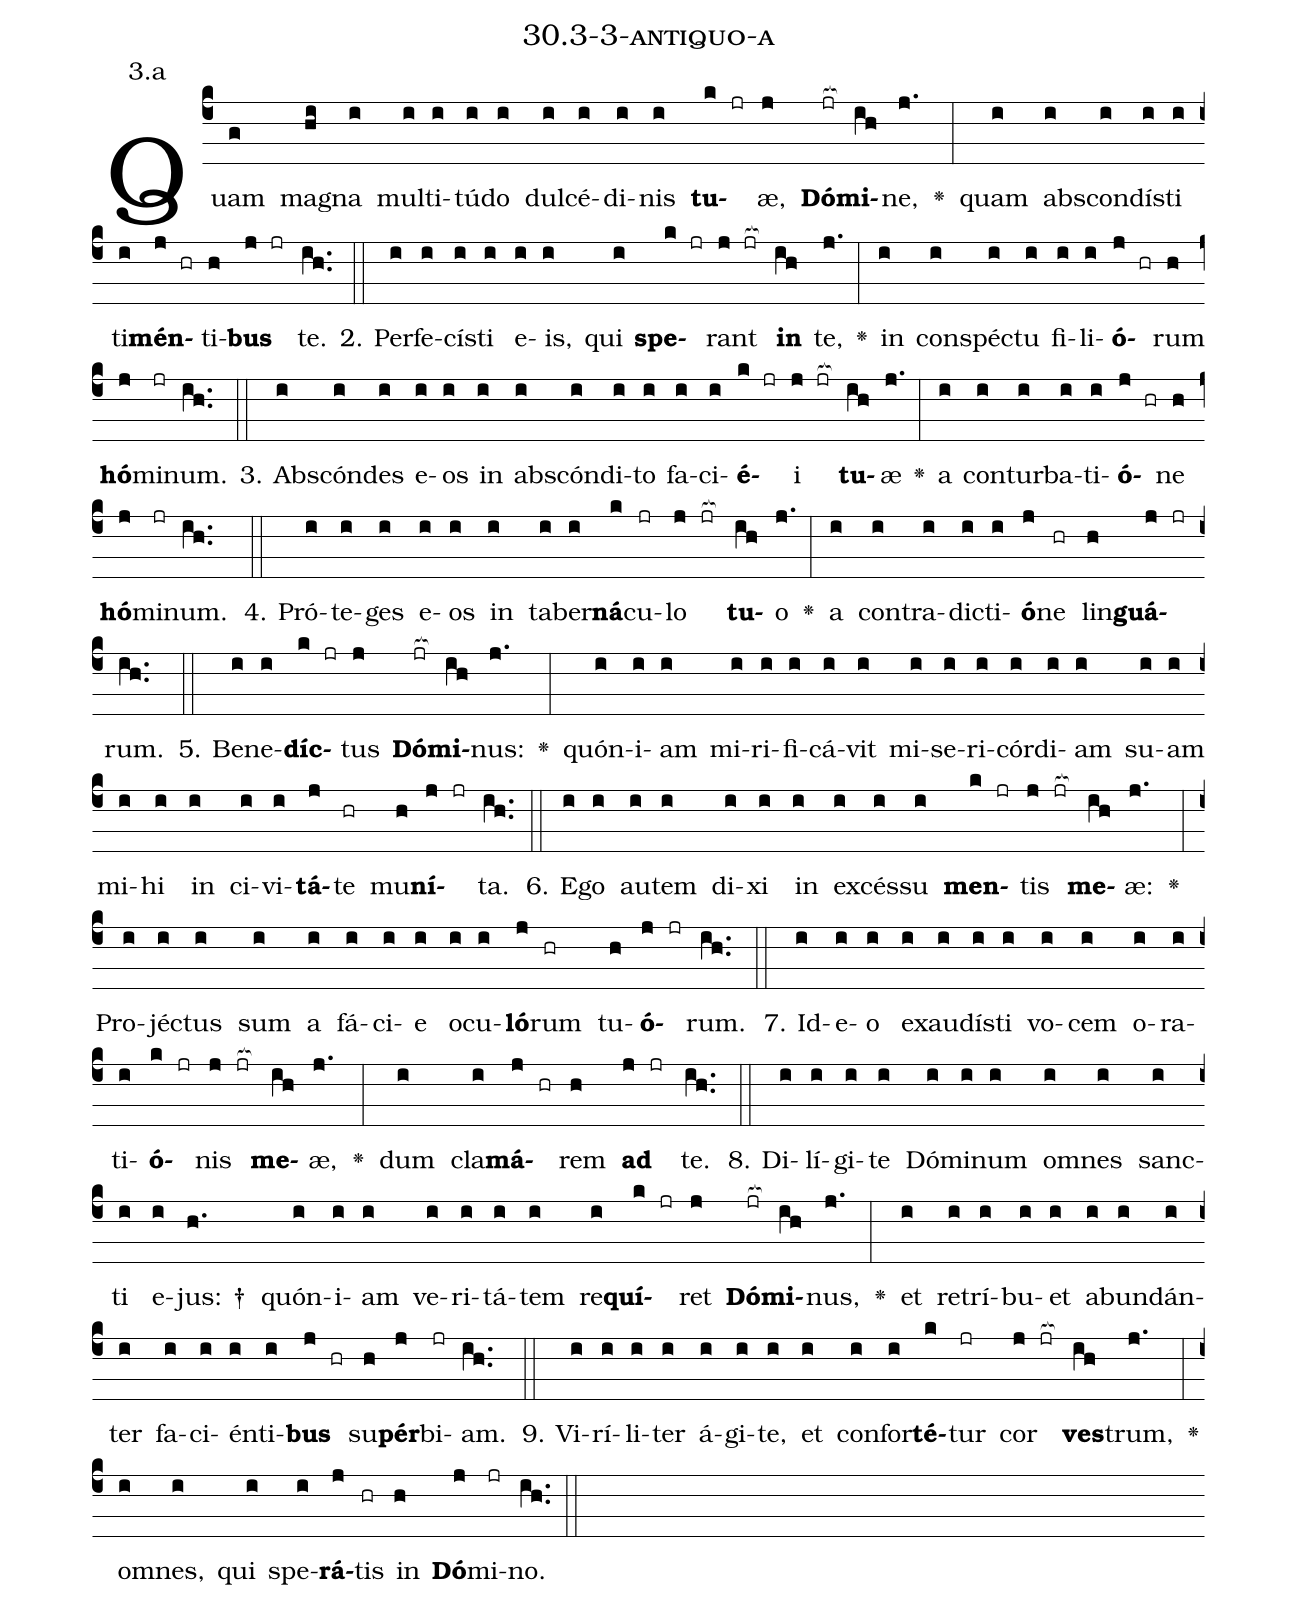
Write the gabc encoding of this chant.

name: 30.3-3-antiquo-a;
annotation: 3.a;
%%
(c4)Quam(g) ma(hi)gna(i) mul(i)ti(i)tú(i)do(i) dul(i)cé(i)di(i)nis(i) <b>tu</b>(k jr)æ,(j) <b>Dó</b>(jr[ocb:1{])<b>mi</b>(ih[ocb:0}])ne,(j.) <v>\greheightstar</v>(:) quam(i) abs(i)con(i)dís(i)ti(i) ti(i)<b>mén</b>(j hr)ti(h)<b>bus</b>(j jr) te.(ih..) (::)
2. Per(i)fe(i)cís(i)ti(i) e(i)is,(i) qui(i) <b>spe</b>(k jr)rant(j jr[ocb:1{]) <b>in</b>(ih[ocb:0}]) te,(j.) <v>\greheightstar</v>(:) in(i) con(i)spéc(i)tu(i) fi(i)li(i)<b>ó</b>(j hr)rum(h) <b>hó</b>(j)mi(jr)num.(ih..) (::)
3. Abs(i)cón(i)des(i) e(i)os(i) in(i) abs(i)cón(i)di(i)to(i) fa(i)ci(i)<b>é</b>(k jr)i(j jr[ocb:1{]) <b>tu</b>(ih[ocb:0}])æ(j.) <v>\greheightstar</v>(:) a(i) con(i)tur(i)ba(i)ti(i)<b>ó</b>(j hr)ne(h) <b>hó</b>(j)mi(jr)num.(ih..) (::)
4. Pró(i)te(i)ges(i) e(i)os(i) in(i) ta(i)ber(i)<b>ná</b>(k)cu(jr)lo(j jr[ocb:1{]) <b>tu</b>(ih[ocb:0}])o(j.) <v>\greheightstar</v>(:) a(i) con(i)tra(i)dic(i)ti(i)<b>ó</b>(j)ne(hr) lin(h)<b>guá</b>(j jr)rum.(ih..) (::)
5. Be(i)ne(i)<b>díc</b>(k jr)tus(j) <b>Dó</b>(jr[ocb:1{])<b>mi</b>(ih[ocb:0}])nus:(j.) <v>\greheightstar</v>(:) quón(i)i(i)am(i) mi(i)ri(i)fi(i)cá(i)vit(i) mi(i)se(i)ri(i)cór(i)di(i)am(i) su(i)am(i) mi(i)hi(i) in(i) ci(i)vi(i)<b>tá</b>(j)te(hr) mu(h)<b>ní</b>(j jr)ta.(ih..) (::)
6. E(i)go(i) au(i)tem(i) di(i)xi(i) in(i) ex(i)cés(i)su(i) <b>men</b>(k jr)tis(j jr[ocb:1{]) <b>me</b>(ih[ocb:0}])æ:(j.) <v>\greheightstar</v>(:) Pro(i)jéc(i)tus(i) sum(i) a(i) fá(i)ci(i)e(i) o(i)cu(i)<b>ló</b>(j)rum(hr) tu(h)<b>ó</b>(j jr)rum.(ih..) (::)
7. Id(i)e(i)o(i) ex(i)au(i)dís(i)ti(i) vo(i)cem(i) o(i)ra(i)ti(i)<b>ó</b>(k jr)nis(j jr[ocb:1{]) <b>me</b>(ih[ocb:0}])æ,(j.) <v>\greheightstar</v>(:) dum(i) cla(i)<b>má</b>(j hr)rem(h) <b>ad</b>(j jr) te.(ih..) (::)
8. Di(i)lí(i)gi(i)te(i) Dó(i)mi(i)num(i) om(i)nes(i) sanc(i)ti(i) e(i)jus: †(h.) quón(i)i(i)am(i) ve(i)ri(i)tá(i)tem(i) re(i)<b>quí</b>(k jr)ret(j) <b>Dó</b>(jr[ocb:1{])<b>mi</b>(ih[ocb:0}])nus,(j.) <v>\greheightstar</v>(:) et(i) re(i)trí(i)bu(i)et(i) ab(i)un(i)dán(i)ter(i) fa(i)ci(i)én(i)ti(i)<b>bus</b>(j hr) su(h)<b>pér</b>(j)bi(jr)am.(ih..) (::)
9. Vi(i)rí(i)li(i)ter(i) á(i)gi(i)te,(i) et(i) con(i)for(i)<b>té</b>(k)tur(jr) cor(j jr[ocb:1{]) <b>ves</b>(ih[ocb:0}])trum,(j.) <v>\greheightstar</v>(:) om(i)nes,(i) qui(i) spe(i)<b>rá</b>(j)tis(hr) in(h) <b>Dó</b>(j)mi(jr)no.(ih..) (::)
